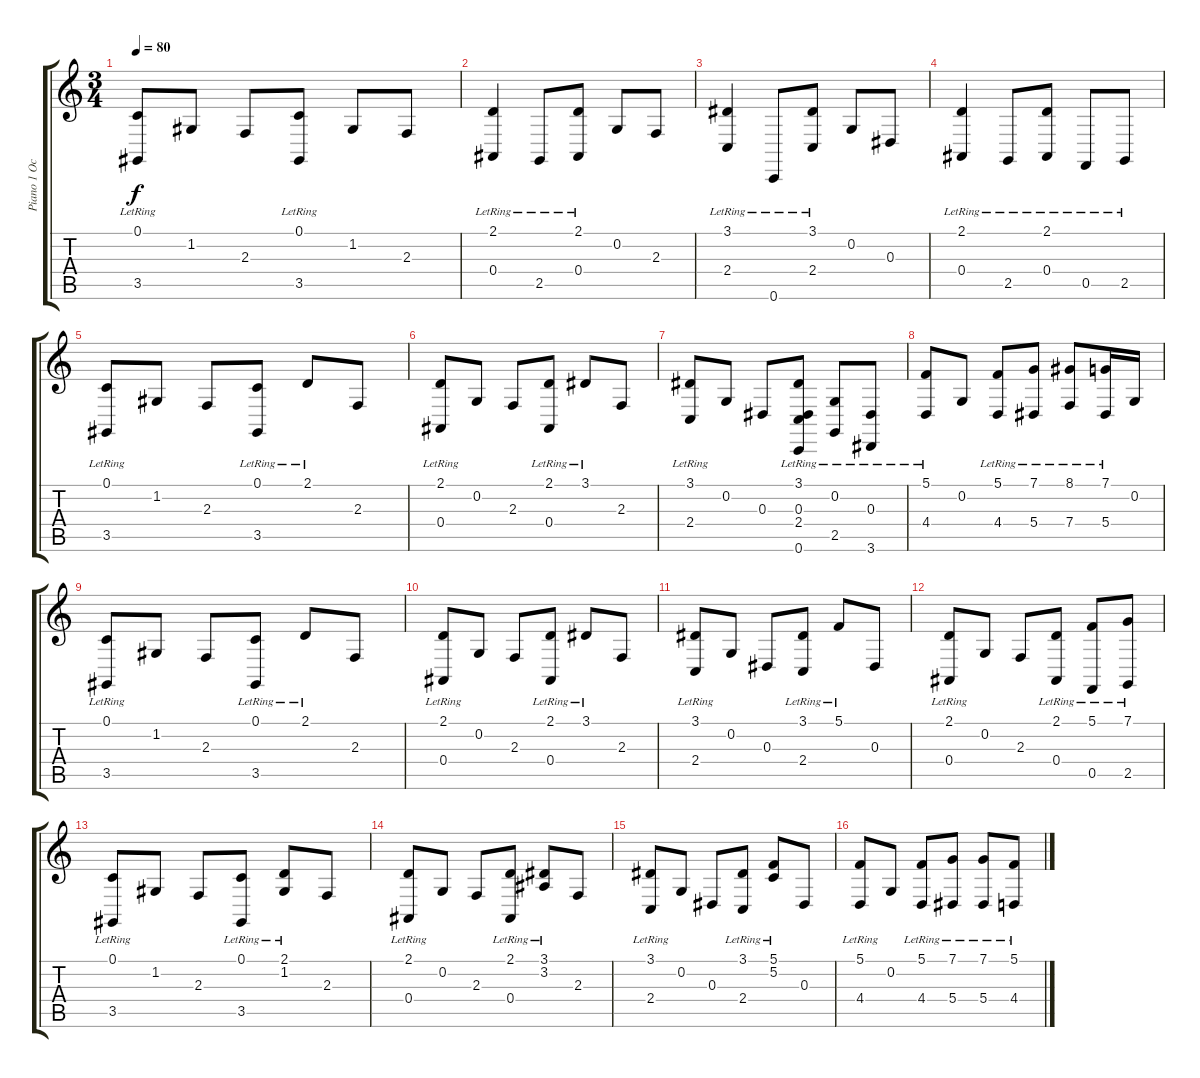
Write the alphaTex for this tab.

\track ("Piano 1 Octave Above" "Piano 1 Oc") {instrument acousticgrandpiano}
\staff {score tabs}
\tuning (C4 G3 Eb3 Bb2 F2 C2) {hide}
\ts (3 4)
\tempo 80
\clef g2
\ks c
(0.1{lr} 3.5{lr}).8{dy f} 1.2.8 2.3.8 (0.1{lr} 3.5{lr}).8 1.2.8 2.3.8 |
(2.1{lr} 0.4{lr}).4 2.5{lr}.8 (2.1{lr} 0.4{lr}).8 0.2.8 2.3.8 |
(3.1{lr} 2.4{lr}).4 0.6{lr}.8 (3.1{lr} 2.4{lr}).8 0.2.8 0.3.8 |
(2.1{lr} 0.4{lr}).4 2.5{lr}.8 (2.1{lr} 0.4{lr}).8 0.5{lr}.8 2.5{lr}.8 |
(0.1{lr} 3.5{lr}).8 1.2.8 2.3.8 (0.1{lr} 3.5{lr}).8 2.1{lr}.8 2.3.8 |
(2.1{lr} 0.4{lr}).8 0.2.8 2.3.8 (2.1{lr} 0.4{lr}).8 3.1{lr}.8 2.3.8 |
(3.1{lr} 2.4{lr}).8 0.2.8 0.3.8 (3.1{lr} 0.3{lr} 2.4{lr} 0.6{lr}).8 (0.2{lr} 2.5{lr}).8 (0.3{lr} 3.6{lr}).8 |
(5.1{lr} 4.4{lr}).8 0.2.8 (5.1{lr} 4.4{lr}).8 (7.1{lr} 5.4{lr}).8 (8.1{lr} 7.4{lr}).8 (7.1{lr} 5.4{lr}).16 0.2.16 |
(0.1{lr} 3.5{lr}).8 1.2.8 2.3.8 (0.1{lr} 3.5{lr}).8 2.1{lr}.8 2.3.8 |
(2.1{lr} 0.4{lr}).8 0.2.8 2.3.8 (2.1{lr} 0.4{lr}).8 3.1{lr}.8 2.3.8 |
(3.1{lr} 2.4{lr}).8 0.2.8 0.3.8 (3.1{lr} 2.4{lr}).8 5.1{lr}.8 0.3.8 |
(2.1{lr} 0.4{lr}).8 0.2.8 2.3.8 (2.1{lr} 0.4{lr}).8 (5.1 0.5{lr}).8 (7.1 2.5{lr}).8 |
(0.1{lr} 3.5{lr}).8 1.2.8 2.3.8 (0.1{lr} 3.5{lr}).8 (2.1{lr} 1.2{lr}).8 2.3.8 |
(2.1{lr} 0.4{lr}).8 0.2.8 2.3.8 (2.1{lr} 0.4{lr}).8 (3.1{lr} 3.2{lr}).8 2.3.8 |
(3.1{lr} 2.4{lr}).8 0.2.8 0.3.8 (3.1{lr} 2.4{lr}).8 (5.1{lr} 5.2{lr}).8 0.3.8 |
(5.1{lr} 4.4{lr}).8 0.2.8 (5.1{lr} 4.4{lr}).8 (7.1{lr} 5.4{lr}).8 (7.1{lr} 5.4{lr}).8 (5.1{lr} 4.4{lr}).8
